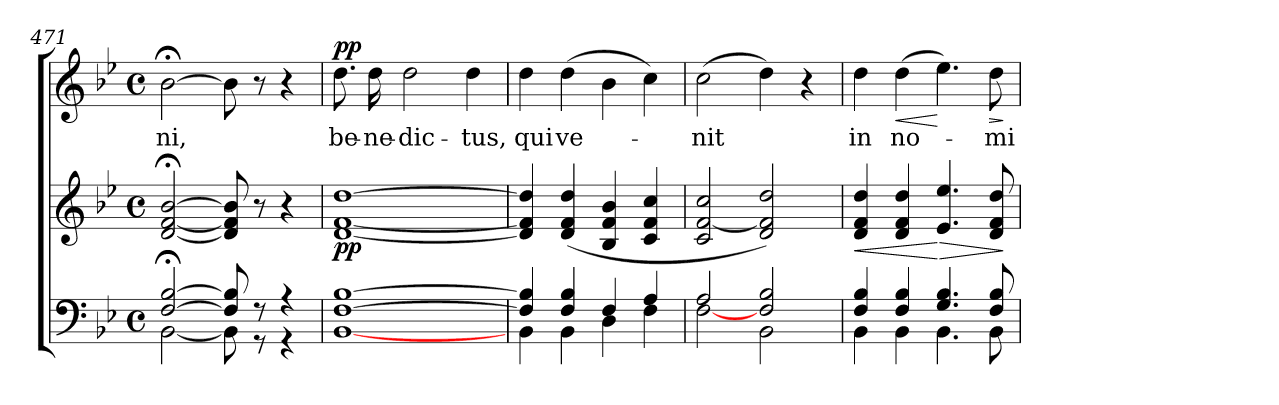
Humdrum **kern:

**kern	**kern	**dynam	**kern	**text	**dynam
*part2	*part2	*part2	*part1	*part1	*part1
*staff3	*staff2	*staff2/3	*staff1	*staff1	*staff1
*clefF4	*clefG2	*	*clefG2	*	*
*	*	*	*ITrd7c12	*	*
*k[b-e-]	*k[b-e-]	*	*k[b-e-]	*	*
*B-:	*B-:	*	*B-:	*	*
*M4/4	*M4/4	*	*M4/4	*	*
*met(c)	*met(c)	*	*met(c)	*	*
=471	=471	=471	=471	=471	=471
*^	*	*	*	*	*
!	!	!	!	!	!LO:LY:b	!
[>2F/; [>2B-/;	[<2BB-\	[2d/;< [2f/;< [2b-/;<	.	[2B-;<\	-ni,	.
8F/] 8B-/]	8BB-\]	8d/] 8f/] 8b-/]	.	8B-\]	.	.
8r	8r	8r	.	8r	.	.
4r	4r	4r	.	4r	.	.
=472	=472	=472	=472	=472	=472	=472
!	!	!	!LO:DY:b	!	!LO:LY:b	!LO:DY:a
*v	*v	*	*	*	*	*
[1BB- [1F [1B-	[1d [1f [1dd	pp	8.d\	be-	pp
!	!	!	!	!LO:LY:b	!
.	.	.	16d\	-ne-	.
!	!	!	!	!LO:LY:b	!
.	.	.	2d\	-dic-	.
!	!	!	!	!LO:LY:b	!
.	.	.	4d\	-tus,	.
=473	=473	=473	=473	=473	=473
*^	*	*	*	*	*
!	!	!	!	!	!LO:LY:b	!
4F/] 4B-/]	4BB-\	4d/] 4f/] 4dd/]	.	4d\	qui	.
!	!	!	!	!	!LO:LY:b	!
4F/ 4B-/	4BB-\	(4d/ 4f/ 4dd/	.	(>4d\	ve-	.
4F/	4D\	4B-/ 4f/ 4b-/	.	4B-\	.	.
4A/	4F\	4c/ 4f/ 4cc/	.	4c\)	.	.
=474	=474	=474	=474	=474	=474	=474
!	!	!	!	!	!LO:LY:b	!
2A/	[<2F\	2c/ [2f/ 2cc/	.	(>2c\	-nit	.
2F/ 2B-/	2BB-\	2d/ 2f/] 2dd/)	.	4d\)	.	.
.	.	.	.	4r	.	.
=475	=475	=475	=475	=475	=475	=475
!	!	!	!LO:HP:b	!	!LO:LY:b	!
4F/ 4B-/	4BB-\	4d/ 4f/ 4dd/	<	4d\	in	.
!	!	!	!	!	!LO:LY:b	!LO:HP:b
4F/ 4B-/	4BB-\	4d/ 4f/ 4dd/	.	(>4d\	no-	<
!	!	!	!LO:HP:n=1:b	!	!	!
4.G/ 4.B-/	4.BB-\	4.e-/ 4.ee-/	[ >	4.e-\)	.	[
!	!	!	!	!	!LO:LY:b	!LO:HP:b
8F/ 8B-/	8BB-\	8d/ 8f/ 8dd/	.	8d\	-mi-	>
*v	*v	*	*	*	*	*
.	.	]	.	.	]
=	=	=	=	=	=
*-	*-	*-	*-	*-	*-
